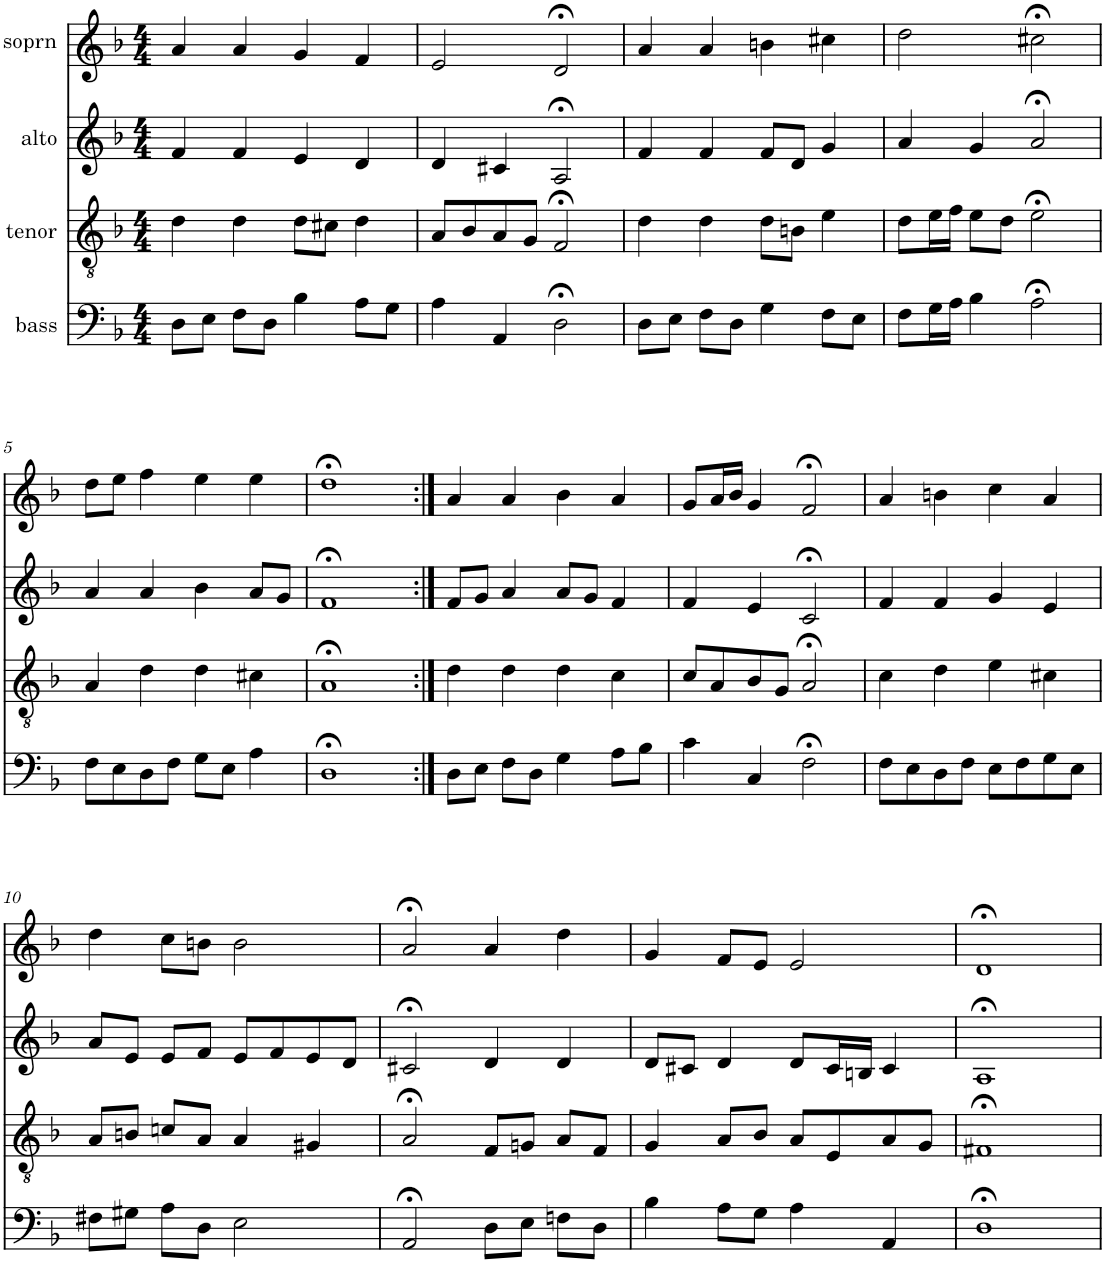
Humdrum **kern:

**kern	**kern	**kern	**kern
*part4	*part3	*part2	*part1
*staff4	*staff3	*staff2	*staff1
*I"bass	*I"tenor	*I"alto	*I"soprn
*clefF4	*clefGv2	*clefG2	*clefG2
*k[b-]	*k[b-]	*k[b-]	*k[b-]
*d:	*d:	*d:	*d:
*M4/4	*M4/4	*M4/4	*M4/4
=1	=1	=1	=1
8D\L	4d\	4f/	4a/
8E\J	.	.	.
8F\L	4d\	4f/	4a/
8D\J	.	.	.
4B-\	8d\L	4e/	4g/
.	8c#X\J	.	.
8A\L	4d\	4d/	4f/
8G\J	.	.	.
=2	=2	=2	=2
4A\	8A/L	4d/	2e/
.	8B-/	.	.
4AA/	8A/	4c#X/	.
.	8G/J	.	.
2D;<\	2F;</	2A;</	2d;</
=3	=3	=3	=3
8D\L	4d\	4f/	4a/
8E\J	.	.	.
8F\L	4d\	4f/	4a/
8D\J	.	.	.
4G\	8d\L	8f/L	4bn\
.	8Bn\J	8d/J	.
8F\L	4e\	4g/	4cc#X\
8E\J	.	.	.
=4	=4	=4	=4
8F\L	8d\L	4a/	2dd\
16G\L	16e\L	.	.
16A\JJ	16f\JJ	.	.
4B-\	8e\L	4g/	.
.	8d\J	.	.
2A;<\	2e;<\	2a;</	2cc#X;<\
!!LO:LB:g=z
=5	=5	=5	=5
8F\L	4A/	4a/	8dd\L
8E\	.	.	8ee\J
8D\	4d\	4a/	4ff\
8F\J	.	.	.
8G\L	4d\	4b-\	4ee\
8E\J	.	.	.
4A\	4c#X\	8a/L	4ee\
.	.	8g/J	.
=6	=6	=6	=6
1D;<	1A;<	1f;<	1dd;<
=7:|!	=7:|!	=7:|!	=7:|!
8D\L	4d\	8f/L	4a/
8E\J	.	8g/J	.
8F\L	4d\	4a/	4a/
8D\J	.	.	.
4G\	4d\	8a/L	4b-\
.	.	8g/J	.
8A\L	4c\	4f/	4a/
8B-\J	.	.	.
=8	=8	=8	=8
4c\	8c/L	4f/	8g/L
.	8A/	.	16a/L
.	.	.	16b-/JJ
4C/	8B-/	4e/	4g/
.	8G/J	.	.
2F;<\	2A;</	2c;</	2f;</
=9	=9	=9	=9
8F\L	4c\	4f/	4a/
8E\	.	.	.
8D\	4d\	4f/	4bn\
8F\J	.	.	.
8E\L	4e\	4g/	4cc\
8F\	.	.	.
8G\	4c#X\	4e/	4a/
8E\J	.	.	.
!!LO:LB:g=z
=10	=10	=10	=10
8F#X\L	8A/L	8a/L	4dd\
8G#X\J	8Bn/J	8e/J	.
8A\L	8cn/L	8e/L	8cc\L
8D\J	8A/J	8f/J	8bn\J
2E\	4A/	8e/L	2b\
.	.	8f/	.
.	4G#X/	8e/	.
.	.	8d/J	.
=11	=11	=11	=11
2AA;</	2A;</	2c#X;</	2a;</
8D\L	8F/L	4d/	4a/
8E\J	8Gn/J	.	.
8Fn\L	8A/L	4d/	4dd\
8D\J	8F/J	.	.
=12	=12	=12	=12
4B-\	4G/	8d/L	4g/
.	.	8c#X/J	.
8A\L	8A/L	4d/	8f/L
8G\J	8B-/J	.	8e/J
4A\	8A/L	8d/L	2e/
.	8E/	16c#/L	.
.	.	16Bn/JJ	.
4AA/	8A/	4c#/	.
.	8G/J	.	.
=13	=13	=13	=13
1D;<	1F#X;<	1A;<	1d;<
=	=	=	=
*-	*-	*-	*-
